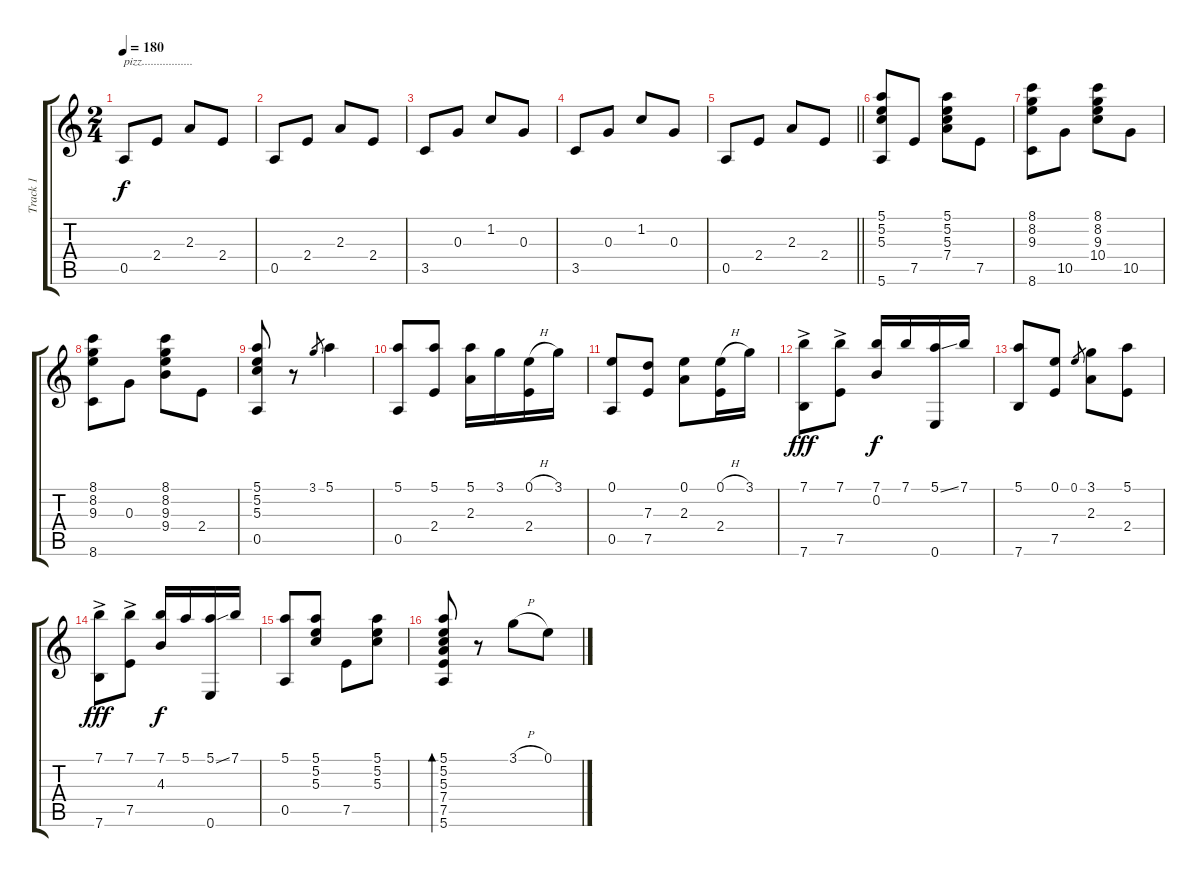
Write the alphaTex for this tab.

\track ("Track 1" "Track 1") {instrument acousticguitarnylon}
\staff {score tabs}
\tuning (E4 B3 G3 D3 A2 E2) {hide}
\ts (2 4)
\tempo 180
\clef g2
\ks c
0.5.8{txt "pizz................." dy f instrument acousticguitarnylon} 2.4.8 2.3.8 2.4.8 |
0.5.8 2.4.8 2.3.8 2.4.8 |
3.5.8 0.3.8 1.2.8 0.3.8 |
3.5.8 0.3.8 1.2.8 0.3.8 |
\barLineRight lightlight
0.5.8 2.4.8 2.3.8 2.4.8 |
(5.1 5.2 5.3 5.6).8 7.5.8 (5.1 5.2 5.3 7.4).8 7.5.8 |
(8.1 8.2 9.3 8.6).8 10.5.8 (8.1 8.2 9.3 10.4).8 10.5.8 |
(8.1 8.2 9.3 8.6).8 0.3.8 (8.1 8.2 9.3 9.4).8 2.4.8 |
(5.1 5.2 5.3 0.5).8 r.8 3.1.8{gr} 5.1.4 |
(5.1 0.5).8 (5.1 2.4).8 (5.1 2.3).16 3.1.16 (0.1{h} 2.4).16 3.1.16 |
(0.1 0.5).8 (7.3 7.5).8 (0.1 2.3).8 (0.1{h} 2.4).16 3.1.16 |
(7.1{ac} 7.6{ac}).8{dy fff} (7.1{ac} 7.5{ac}).8 (7.1 0.2).16{dy f} 7.1.16 (5.1{ss} 0.6).16 7.1.16 |
(5.1 7.6).8 (0.1 7.5).8 0.1.8{gr} (3.1 2.3).8 (5.1 2.4).8 |
(7.1{ac} 7.6{ac}).8{dy fff} (7.1{ac} 7.5{ac}).8 (7.1 4.3).16{dy f} 5.1.16 (5.1{ss} 0.6).16 7.1.16 |
(5.1 0.5).8 (5.1 5.2 5.3).8 7.5.8 (5.1 5.2 5.3).8 |
(5.1 5.2 5.3 7.4 7.5 5.6).8{bd 60} r.8 3.1{h}.8 0.1.8
